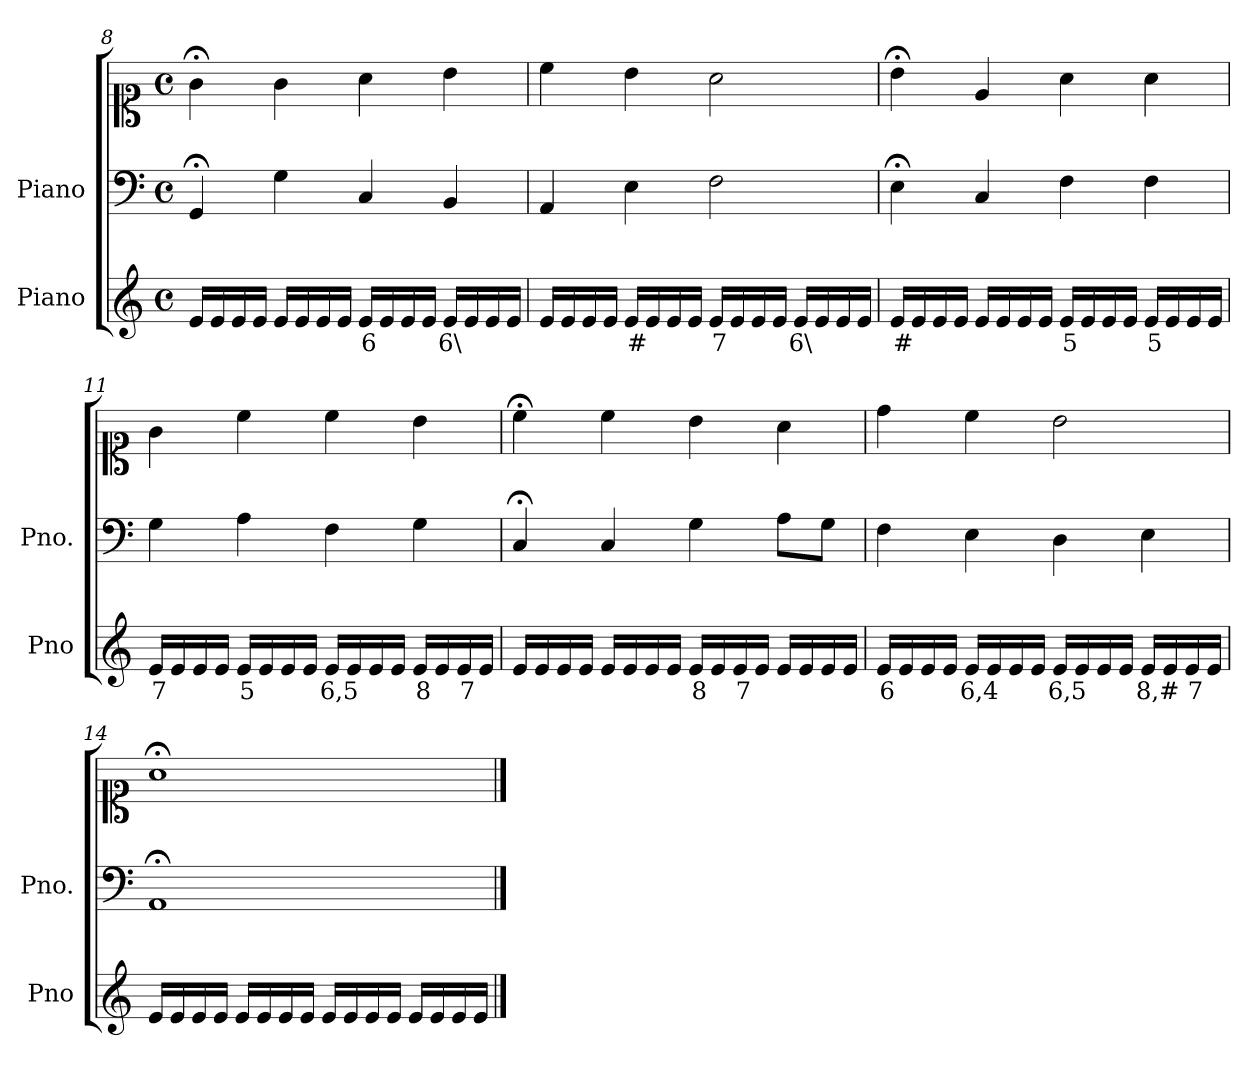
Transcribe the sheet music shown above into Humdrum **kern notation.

**kern	**text	**kern	**kern
*part2	*part2	*part1	*part1
*staff3	*staff3	*staff2	*staff1
*I"Piano	*	*I"Piano	*
*I'Pno	*	*I'Pno.	*
*clefG2	*	*clefF4	*clefC1
*k[]	*	*k[]	*k[]
*M4/4	*	*M4/4	*M4/4
*met(c)	*	*met(c)	*met(c)
=8	=8	=8	=8
16e/LL	.	4GG;</	4g;<\
16e/	.	.	.
16e/	.	.	.
16e/JJ	.	.	.
16e/LL	.	4G\	4g\
16e/	.	.	.
16e/	.	.	.
16e/JJ	.	.	.
!	!LO:LY:b	!	!
16e/LL	6	4C/	4a\
16e/	.	.	.
16e/	.	.	.
16e/JJ	.	.	.
!	!LO:LY:b	!	!
16e/LL	6\	4BB/	4b\
16e/	.	.	.
16e/	.	.	.
16e/JJ	.	.	.
=9	=9	=9	=9
16e/LL	.	4AA/	4cc\
16e/	.	.	.
16e/	.	.	.
16e/JJ	.	.	.
!	!LO:LY:b	!	!
16e/LL	#	4E\	4b\
16e/	.	.	.
16e/	.	.	.
16e/JJ	.	.	.
!	!LO:LY:b	!	!
16e/LL	7	2F\	2a\
16e/	.	.	.
16e/	.	.	.
16e/JJ	.	.	.
!	!LO:LY:b	!	!
16e/LL	6\	.	.
16e/	.	.	.
16e/	.	.	.
16e/JJ	.	.	.
=10	=10	=10	=10
!	!LO:LY:b	!	!
16e/LL	#	4E;<\	4b;<\
16e/	.	.	.
16e/	.	.	.
16e/JJ	.	.	.
16e/LL	.	4C/	4e/
16e/	.	.	.
16e/	.	.	.
16e/JJ	.	.	.
!	!LO:LY:b	!	!
16e/LL	5	4F\	4a\
16e/	.	.	.
16e/	.	.	.
16e/JJ	.	.	.
!	!LO:LY:b	!	!
16e/LL	5	4F\	4a\
16e/	.	.	.
16e/	.	.	.
16e/JJ	.	.	.
=11	=11	=11	=11
!	!LO:LY:b	!	!
16e/LL	7	4G\	4g\
16e/	.	.	.
16e/	.	.	.
16e/JJ	.	.	.
!	!LO:LY:b	!	!
16e/LL	5	4A\	4cc\
16e/	.	.	.
16e/	.	.	.
16e/JJ	.	.	.
!	!LO:LY:b	!	!
16e/LL	6,5	4F\	4cc\
16e/	.	.	.
16e/	.	.	.
16e/JJ	.	.	.
!	!LO:LY:b	!	!
16e/LL	8	4G\	4b\
16e/	.	.	.
!	!LO:LY:b	!	!
16e/	7	.	.
16e/JJ	.	.	.
=12	=12	=12	=12
16e/LL	.	4C;</	4cc;<\
16e/	.	.	.
16e/	.	.	.
16e/JJ	.	.	.
16e/LL	.	4C/	4cc\
16e/	.	.	.
16e/	.	.	.
16e/JJ	.	.	.
!	!LO:LY:b	!	!
16e/LL	8	4G\	4b\
16e/	.	.	.
!	!LO:LY:b	!	!
16e/	7	.	.
16e/JJ	.	.	.
16e/LL	.	8A\L	4a\
16e/	.	.	.
16e/	.	8G\J	.
16e/JJ	.	.	.
=13	=13	=13	=13
!	!LO:LY:b	!	!
16e/LL	6	4F\	4dd\
16e/	.	.	.
16e/	.	.	.
16e/JJ	.	.	.
!	!LO:LY:b	!	!
16e/LL	6,4	4E\	4cc\
16e/	.	.	.
16e/	.	.	.
16e/JJ	.	.	.
!	!LO:LY:b	!	!
16e/LL	6,5	4D\	2b\
16e/	.	.	.
16e/	.	.	.
16e/JJ	.	.	.
!	!LO:LY:b	!	!
16e/LL	8,#	4E\	.
16e/	.	.	.
!	!LO:LY:b	!	!
16e/	7	.	.
16e/JJ	.	.	.
=14	=14	=14	=14
16e/LL	.	1AA;<	1a;<
16e/	.	.	.
16e/	.	.	.
16e/JJ	.	.	.
16e/LL	.	.	.
16e/	.	.	.
16e/	.	.	.
16e/JJ	.	.	.
16e/LL	.	.	.
16e/	.	.	.
16e/	.	.	.
16e/JJ	.	.	.
16e/LL	.	.	.
16e/	.	.	.
16e/	.	.	.
16e/JJ	.	.	.
==	==	==	==
*-	*-	*-	*-
